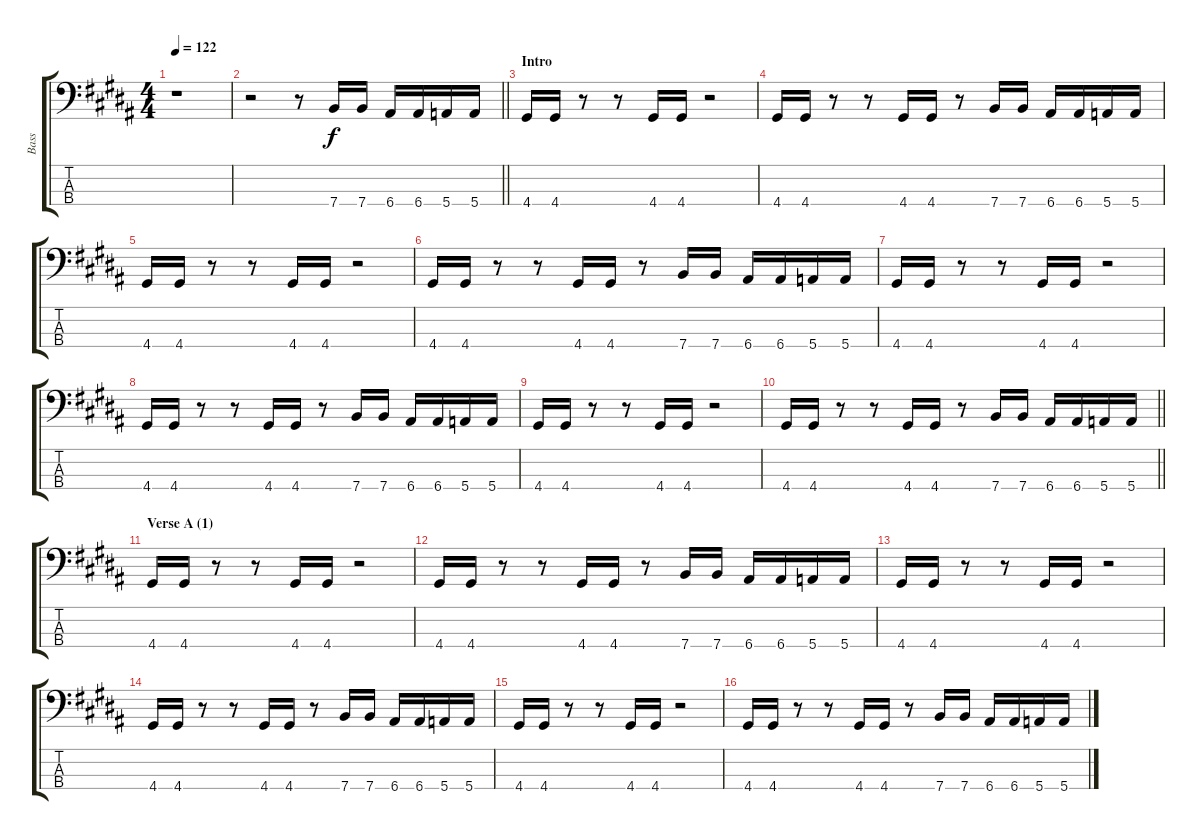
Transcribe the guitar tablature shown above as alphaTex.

\track ("Bass" "Bass") {instrument electricbasspick}
\staff {score tabs}
\tuning (G2 D2 A1 E1) {hide}
\ts (4 4)
\tempo 122
\clef f4
\ks g#minor
r.1{dy f instrument electricbasspick} |
\barLineRight lightlight
r.2 r.8 7.4.16 7.4.16 6.4.16 6.4.16 5.4.16 5.4.16 |
\section ("" "Intro")
4.4.16 4.4.16 r.8 r.8 4.4.16 4.4.16 r.2 |
4.4.16 4.4.16 r.8 r.8 4.4.16 4.4.16 r.8 7.4.16 7.4.16 6.4.16 6.4.16 5.4.16 5.4.16 |
4.4.16 4.4.16 r.8 r.8 4.4.16 4.4.16 r.2 |
4.4.16 4.4.16 r.8 r.8 4.4.16 4.4.16 r.8 7.4.16 7.4.16 6.4.16 6.4.16 5.4.16 5.4.16 |
4.4.16 4.4.16 r.8 r.8 4.4.16 4.4.16 r.2 |
4.4.16 4.4.16 r.8 r.8 4.4.16 4.4.16 r.8 7.4.16 7.4.16 6.4.16 6.4.16 5.4.16 5.4.16 |
4.4.16 4.4.16 r.8 r.8 4.4.16 4.4.16 r.2 |
\barLineRight lightlight
4.4.16 4.4.16 r.8 r.8 4.4.16 4.4.16 r.8 7.4.16 7.4.16 6.4.16 6.4.16 5.4.16 5.4.16 |
\section ("" "Verse A (1)")
4.4.16 4.4.16 r.8 r.8 4.4.16 4.4.16 r.2 |
4.4.16 4.4.16 r.8 r.8 4.4.16 4.4.16 r.8 7.4.16 7.4.16 6.4.16 6.4.16 5.4.16 5.4.16 |
4.4.16 4.4.16 r.8 r.8 4.4.16 4.4.16 r.2 |
4.4.16 4.4.16 r.8 r.8 4.4.16 4.4.16 r.8 7.4.16 7.4.16 6.4.16 6.4.16 5.4.16 5.4.16 |
4.4.16 4.4.16 r.8 r.8 4.4.16 4.4.16 r.2 |
4.4.16 4.4.16 r.8 r.8 4.4.16 4.4.16 r.8 7.4.16 7.4.16 6.4.16 6.4.16 5.4.16 5.4.16
